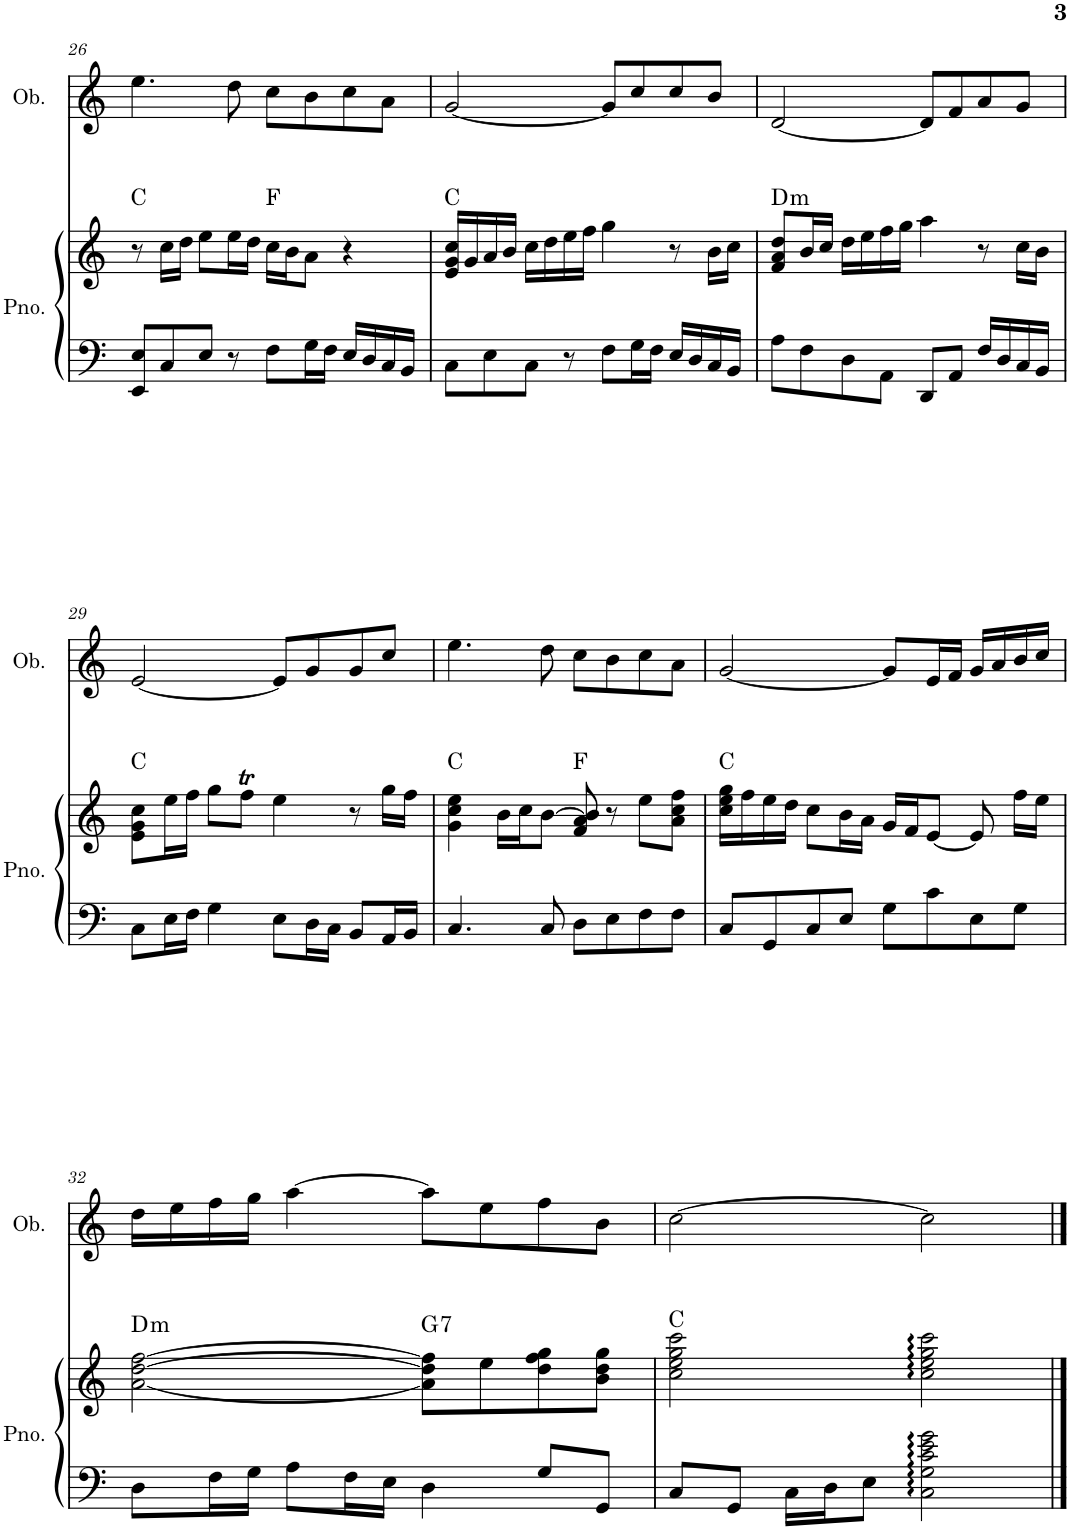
**kern	**kern	**harte	**kern
*part2	*part2	*part2	*part1
*staff3	*staff2	*	*staff1
*I"Piano	*	*	*I"Oboe
*I'Pno.	*	*	*I'Ob.
!!LO:PB:g=z
*clefF4	*clefG2	*	*clefG2
*k[]	*k[]	*	*k[]
*M4/4	*M4/4	*	*M4/4
=26	=26	=26	=26
8EE/ 8E/L	8r	C:maj	4.ee\
8C/	16cc\LL	.	.
.	16dd\JJ	.	.
8E/J	8ee\L	.	.
8r	16ee\L	.	8dd\
.	16dd\JJ	.	.
8F\L	16cc\LL	F:maj	8cc\L
.	16b\J	.	.
16G\L	8a\J	.	8b\
16F\JJ	.	.	.
16E/LL	4r	.	8cc\
16D/	.	.	.
16C/	.	.	8a\J
16BB/JJ	.	.	.
=27	=27	=27	=27
8C\L	16e/ 16g/ 16cc/LL	C:maj	[2g/
.	16g/	.	.
8E\	16a/	.	.
.	16b/JJ	.	.
8C\J	16cc\LL	.	.
.	16dd\	.	.
8r	16ee\	.	.
.	16ff\JJ	.	.
8F\L	4gg\	.	8g/L]
16G\L	.	.	8cc/
16F\JJ	.	.	.
16E/LL	8r	.	8cc/
16D/	.	.	.
16C/	16b\LL	.	8b/J
16BB/JJ	16cc\JJ	.	.
=28	=28	=28	=28
!	!	!LO:H:kt=m	!
8A\L	8f/ 8a/ 8dd/L	D:min	[2d/
8F\	16b/L	.	.
.	16cc/JJ	.	.
8D\	16dd\LL	.	.
.	16ee\	.	.
8AA\J	16ff\	.	.
.	16gg\JJ	.	.
8DD/L	4aa\	.	8d/L]
8AA/J	.	.	8f/
16F/LL	8r	.	8a/
16D/	.	.	.
16C/	16cc\LL	.	8g/J
16BB/JJ	16b\JJ	.	.
!!LO:LB:g=z
=29	=29	=29	=29
8C\L	8e\ 8g\ 8cc\L	C:maj	[2e/
16E\L	16ee\L	.	.
16F\JJ	16ff\JJ	.	.
4G\	8gg\L	.	.
.	8ffT\J	.	.
8E\L	4ee\	.	8e/L]
16D\L	.	.	8g/
16C\JJ	.	.	.
8BB/L	8r	.	8g/
16AA/L	16gg\LL	.	8cc/J
16BB/JJ	16ff\JJ	.	.
=30	=30	=30	=30
4.C/	4g\ 4cc\ 4ee\	C:maj	4.ee\
.	16b\LL	.	.
.	16cc\J	.	.
8C/	[8b\J	.	8dd\
8D\L	8f/ 8a/ 8b/]	F:maj	8cc\L
8E\	8r	.	8b\
8F\	8ee\L	.	8cc\
8F\J	8a\ 8cc\ 8ff\J	.	8a\J
=31	=31	=31	=31
8C/L	16cc\ 16ee\ 16gg\LL	C:maj	[2g/
.	16ff\	.	.
8GG/	16ee\	.	.
.	16dd\JJ	.	.
8C/	8cc\L	.	.
8E/J	16b\L	.	.
.	16a\JJ	.	.
8G\L	16g/LL	.	8g/L]
.	16f/J	.	.
8c\	[8e/J	.	16e/L
.	.	.	16f/JJ
8E\	8e/]	.	16g/LL
.	.	.	16a/
8G\J	16ff\LL	.	16b/
.	16ee\JJ	.	16cc/JJ
!!LO:LB:g=z
=32	=32	=32	=32
!	!	!LO:H:kt=m	!
8D\L	[2a\ [2dd\ [2ff\	D:min	16dd\LL
.	.	.	16ee\
16F\L	.	.	16ff\
16G\JJ	.	.	16gg\JJ
8A\L	.	.	[4aa\
16F\L	.	.	.
16E\JJ	.	.	.
!	!	!LO:H:kt=7	!
4D\	8a\] 8dd\] 8ff\]L	G:7	8aa\L]
.	8ee\	.	8ee\
8G/L	8dd\ 8ff\ 8gg\	.	8ff\
8GG/J	8b\ 8dd\ 8gg\J	.	8b\J
=33	=33	=33	=33
8C/L	2cc\ 2ee\ 2gg\ 2ccc\	C:maj	[2cc\
8GG/J	.	.	.
16C\LL	.	.	.
16D\J	.	.	.
8E\J	.	.	.
2C\: 2G\: 2c\: 2e\: 2g\:	2cc\ 2ee\ 2gg\ 2ccc\	.	2cc\]
==	==	==	==
*-	*-	*-	*-
